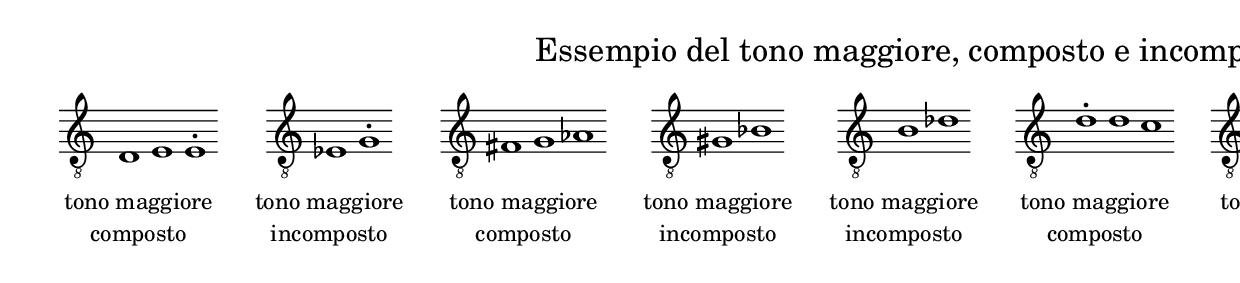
\version "2.22.2"

% Auto generated file

\header {
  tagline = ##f
}

dot = {
   \once \override Script.add-stem-support = ##f
   \once \override Script.toward-stem-shift = 0
   \once \override Script.skyline-horizontal-padding = 0
   \once \override Script.direction = 1
   \once \override Script.font-size = 1
}

\markup {
  \center-column {
    \line {
      \center-align
      \fontsize#3 { \concat { \normal-text "Essempio del tono maggiore, composto e incomposto"} }
    }
    \null
    \line {
      \center-column {

        \line {
          \score {
            <<
              \new Staff \with { instrumentName = ""} {
                \override Staff.TimeSignature.stencil = ##f
                \override Staff.NoteHead.style = #'baroque
                \accidentalStyle Score.forget
                \cadenzaOn
                \clef "treble_8"
                \key c #`((0 . ,NATURAL) (1 . ,NATURAL) (2 . ,NATURAL)
                          (3 . ,NATURAL) (4 . ,NATURAL) (5 . ,NATURAL)
                          (6 . ,NATURAL))  d1  e1  \dot e1-. 
                \cadenzaOff
              }
            >>
            \layout {
              \context {
                \Score
                \override SpacingSpanner.common-shortest-duration = #(ly:make-moment 1)
              }
            }
          }
        }
        \null
        \line {
          \left-align {  \normal-text "tono maggiore" }
        }
        \line {
          \left-align {  \normal-text "composto" }
        }

      }
      \hspace #3 
      \center-column {

        \line {
          \score {
            <<
              \new Staff \with { instrumentName = ""} {
                \override Staff.TimeSignature.stencil = ##f
                \override Staff.NoteHead.style = #'baroque
                \accidentalStyle Score.forget
                \cadenzaOn
                \clef "treble_8"
                \key c #`((0 . ,NATURAL) (1 . ,NATURAL) (2 . ,NATURAL)
                          (3 . ,NATURAL) (4 . ,NATURAL) (5 . ,NATURAL)
                          (6 . ,NATURAL))  es1  \dot g1-. 
                \cadenzaOff
              }
            >>
            \layout {
              \context {
                \Score
                \override SpacingSpanner.common-shortest-duration = #(ly:make-moment 1)
              }
            }
          }
        }
        \null
        \line {
          \left-align {  \normal-text "tono maggiore" }
        }
        \line {
          \left-align {  \normal-text "incomposto" }
        }

      }
      \hspace #3 
      \center-column {

        \line {
          \score {
            <<
              \new Staff \with { instrumentName = ""} {
                \override Staff.TimeSignature.stencil = ##f
                \override Staff.NoteHead.style = #'baroque
                \accidentalStyle Score.forget
                \cadenzaOn
                \clef "treble_8"
                \key c #`((0 . ,NATURAL) (1 . ,NATURAL) (2 . ,NATURAL)
                          (3 . ,NATURAL) (4 . ,NATURAL) (5 . ,NATURAL)
                          (6 . ,NATURAL))  fis1  g1  as1 
                \cadenzaOff
              }
            >>
            \layout {
              \context {
                \Score
                \override SpacingSpanner.common-shortest-duration = #(ly:make-moment 1)
              }
            }
          }
        }
        \null
        \line {
          \left-align {  \normal-text "tono maggiore" }
        }
        \line {
          \left-align {  \normal-text "composto" }
        }

      }
      \hspace #3 
      \center-column {

        \line {
          \score {
            <<
              \new Staff \with { instrumentName = ""} {
                \override Staff.TimeSignature.stencil = ##f
                \override Staff.NoteHead.style = #'baroque
                \accidentalStyle Score.forget
                \cadenzaOn
                \clef "treble_8"
                \key c #`((0 . ,NATURAL) (1 . ,NATURAL) (2 . ,NATURAL)
                          (3 . ,NATURAL) (4 . ,NATURAL) (5 . ,NATURAL)
                          (6 . ,NATURAL))  gis1  bes1 
                \cadenzaOff
              }
            >>
            \layout {
              \context {
                \Score
                \override SpacingSpanner.common-shortest-duration = #(ly:make-moment 1)
              }
            }
          }
        }
        \null
        \line {
          \left-align {  \normal-text "tono maggiore" }
        }
        \line {
          \left-align {  \normal-text "incomposto" }
        }

      }
      \hspace #3 
      \center-column {

        \line {
          \score {
            <<
              \new Staff \with { instrumentName = ""} {
                \override Staff.TimeSignature.stencil = ##f
                \override Staff.NoteHead.style = #'baroque
                \accidentalStyle Score.forget
                \cadenzaOn
                \clef "treble_8"
                \key c #`((0 . ,NATURAL) (1 . ,NATURAL) (2 . ,NATURAL)
                          (3 . ,NATURAL) (4 . ,NATURAL) (5 . ,NATURAL)
                          (6 . ,NATURAL))  b1  des'1 
                \cadenzaOff
              }
            >>
            \layout {
              \context {
                \Score
                \override SpacingSpanner.common-shortest-duration = #(ly:make-moment 1)
              }
            }
          }
        }
        \null
        \line {
          \left-align {  \normal-text "tono maggiore" }
        }
        \line {
          \left-align {  \normal-text "incomposto" }
        }

      }
      \hspace #3 
      \center-column {

        \line {
          \score {
            <<
              \new Staff \with { instrumentName = ""} {
                \override Staff.TimeSignature.stencil = ##f
                \override Staff.NoteHead.style = #'baroque
                \accidentalStyle Score.forget
                \cadenzaOn
                \clef "treble_8"
                \key c #`((0 . ,NATURAL) (1 . ,NATURAL) (2 . ,NATURAL)
                          (3 . ,NATURAL) (4 . ,NATURAL) (5 . ,NATURAL)
                          (6 . ,NATURAL))  \dot d'1-.  d'1  c'1 
                \cadenzaOff
              }
            >>
            \layout {
              \context {
                \Score
                \override SpacingSpanner.common-shortest-duration = #(ly:make-moment 1)
              }
            }
          }
        }
        \null
        \line {
          \left-align {  \normal-text "tono maggiore" }
        }
        \line {
          \left-align {  \normal-text "composto" }
        }

      }
      \hspace #3 
      \center-column {

        \line {
          \score {
            <<
              \new Staff \with { instrumentName = ""} {
                \override Staff.TimeSignature.stencil = ##f
                \override Staff.NoteHead.style = #'baroque
                \accidentalStyle Score.forget
                \cadenzaOn
                \clef "treble_8"
                \key c #`((0 . ,NATURAL) (1 . ,NATURAL) (2 . ,NATURAL)
                          (3 . ,NATURAL) (4 . ,NATURAL) (5 . ,NATURAL)
                          (6 . ,NATURAL))  c'1  b1  ais1 
                \cadenzaOff
              }
            >>
            \layout {
              \context {
                \Score
                \override SpacingSpanner.common-shortest-duration = #(ly:make-moment 1)
              }
            }
          }
        }
        \null
        \line {
          \left-align {  \normal-text "tono maggiore" }
        }
        \line {
          \left-align {  \normal-text "composto" }
        }

      }
      \hspace #3 
      \center-column {

        \line {
          \score {
            <<
              \new Staff \with { instrumentName = ""} {
                \override Staff.TimeSignature.stencil = ##f
                \override Staff.NoteHead.style = #'baroque
                \accidentalStyle Score.forget
                \cadenzaOn
                \clef "treble_8"
                \key c #`((0 . ,NATURAL) (1 . ,NATURAL) (2 . ,NATURAL)
                          (3 . ,NATURAL) (4 . ,NATURAL) (5 . ,NATURAL)
                          (6 . ,NATURAL))  bes1  gis1 
                \cadenzaOff
              }
            >>
            \layout {
              \context {
                \Score
                \override SpacingSpanner.common-shortest-duration = #(ly:make-moment 1)
              }
            }
          }
        }
        \null
        \line {
          \left-align {  \normal-text "tono maggiore" }
        }
        \line {
          \left-align {  \normal-text "incomposto" }
        }

      }
      \hspace #3 
      \center-column {

        \line {
          \score {
            <<
              \new Staff \with { instrumentName = ""} {
                \override Staff.TimeSignature.stencil = ##f
                \override Staff.NoteHead.style = #'baroque
                \accidentalStyle Score.forget
                \cadenzaOn
                \clef "treble_8"
                \key c #`((0 . ,NATURAL) (1 . ,NATURAL) (2 . ,NATURAL)
                          (3 . ,NATURAL) (4 . ,NATURAL) (5 . ,NATURAL)
                          (6 . ,NATURAL))  f1  dis1 
                \cadenzaOff
              }
            >>
            \layout {
              \context {
                \Score
                \override SpacingSpanner.common-shortest-duration = #(ly:make-moment 1)
              }
            }
          }
        }
        \null
        \line {
          \left-align {  \normal-text "tono maggiore" }
        }
        \line {
          \left-align {  \normal-text "incomposto" }
        }

      }
      \hspace #3 

    }
  }
}